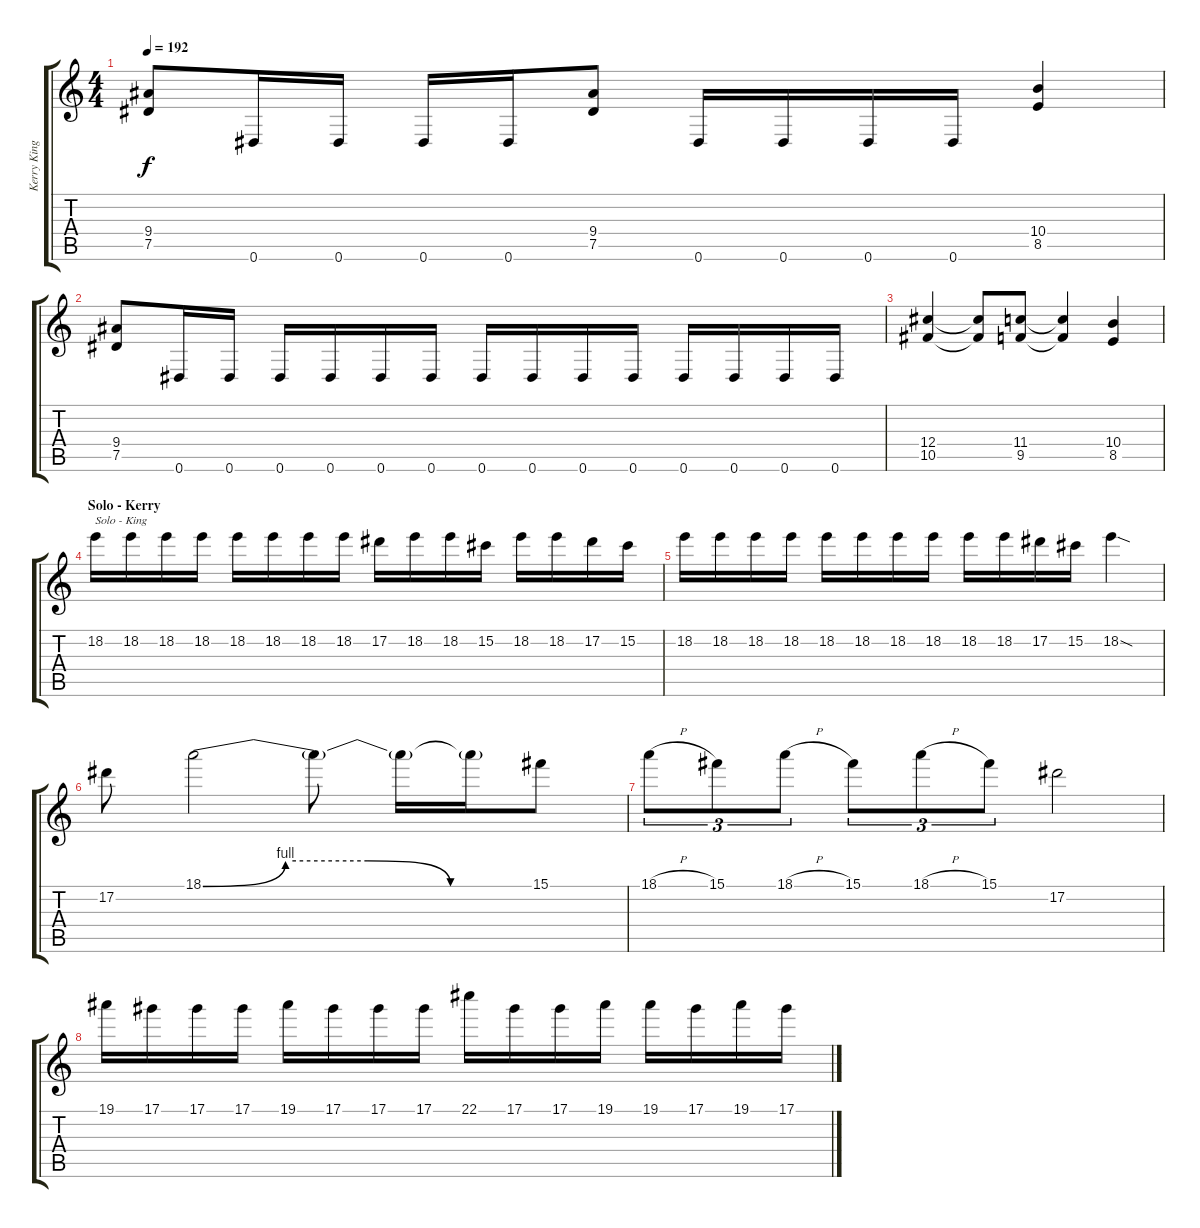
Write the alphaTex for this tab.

\track ("Kerry King" "Kerry King") {instrument distortionguitar}
\staff {score tabs}
\tuning (Eb4 Bb3 Gb3 Db3 Ab2 Eb2) {hide}
\ts (4 4)
\tempo 192
\clef g2
\ks c
(9.4 7.5).8{dy f} 0.6.16 0.6.16 0.6.16 0.6.16 (9.4 7.5).8 0.6.16 0.6.16 0.6.16 0.6.16 (10.4 8.5).4 |
(9.4 7.5).8 0.6.16 0.6.16 0.6.16 0.6.16 0.6.16 0.6.16 0.6.16 0.6.16 0.6.16 0.6.16 0.6.16 0.6.16 0.6.16 0.6.16 |
(12.4 10.5).4 (12.4{t} 10.5{t}).8 (11.4 9.5).8 (11.4{t} 9.5{t}).4 (10.4 8.5).4 |
\section ("" "Solo - Kerry")
18.2.16{txt "Solo - King"} 18.2.16 18.2.16 18.2.16 18.2.16 18.2.16 18.2.16 18.2.16 17.2.16 18.2.16 18.2.16 15.2.16 18.2.16 18.2.16 17.2.16 15.2.16 |
18.2.16 18.2.16 18.2.16 18.2.16 18.2.16 18.2.16 18.2.16 18.2.16 18.2.16 18.2.16 17.2.16 15.2.16 18.2{sod}.4 |
17.2.8 18.1{be (custom 0 0 15 4 30 4 45 0 60 0)}.2 18.1{t}.8 18.1{t}.16 18.1{t}.16 15.1.8 |
18.1{h}.8{tu (3 2)} 15.1.8{tu (3 2)} 18.1{h}.8{tu (3 2)} 15.1.8{tu (3 2)} 18.1{h}.8{tu (3 2)} 15.1.8{tu (3 2)} 17.2.2 |
19.1.16 17.1.16 17.1.16 17.1.16 19.1.16 17.1.16 17.1.16 17.1.16 22.1.16 17.1.16 17.1.16 19.1.16 19.1.16 17.1.16 19.1.16 17.1.16
